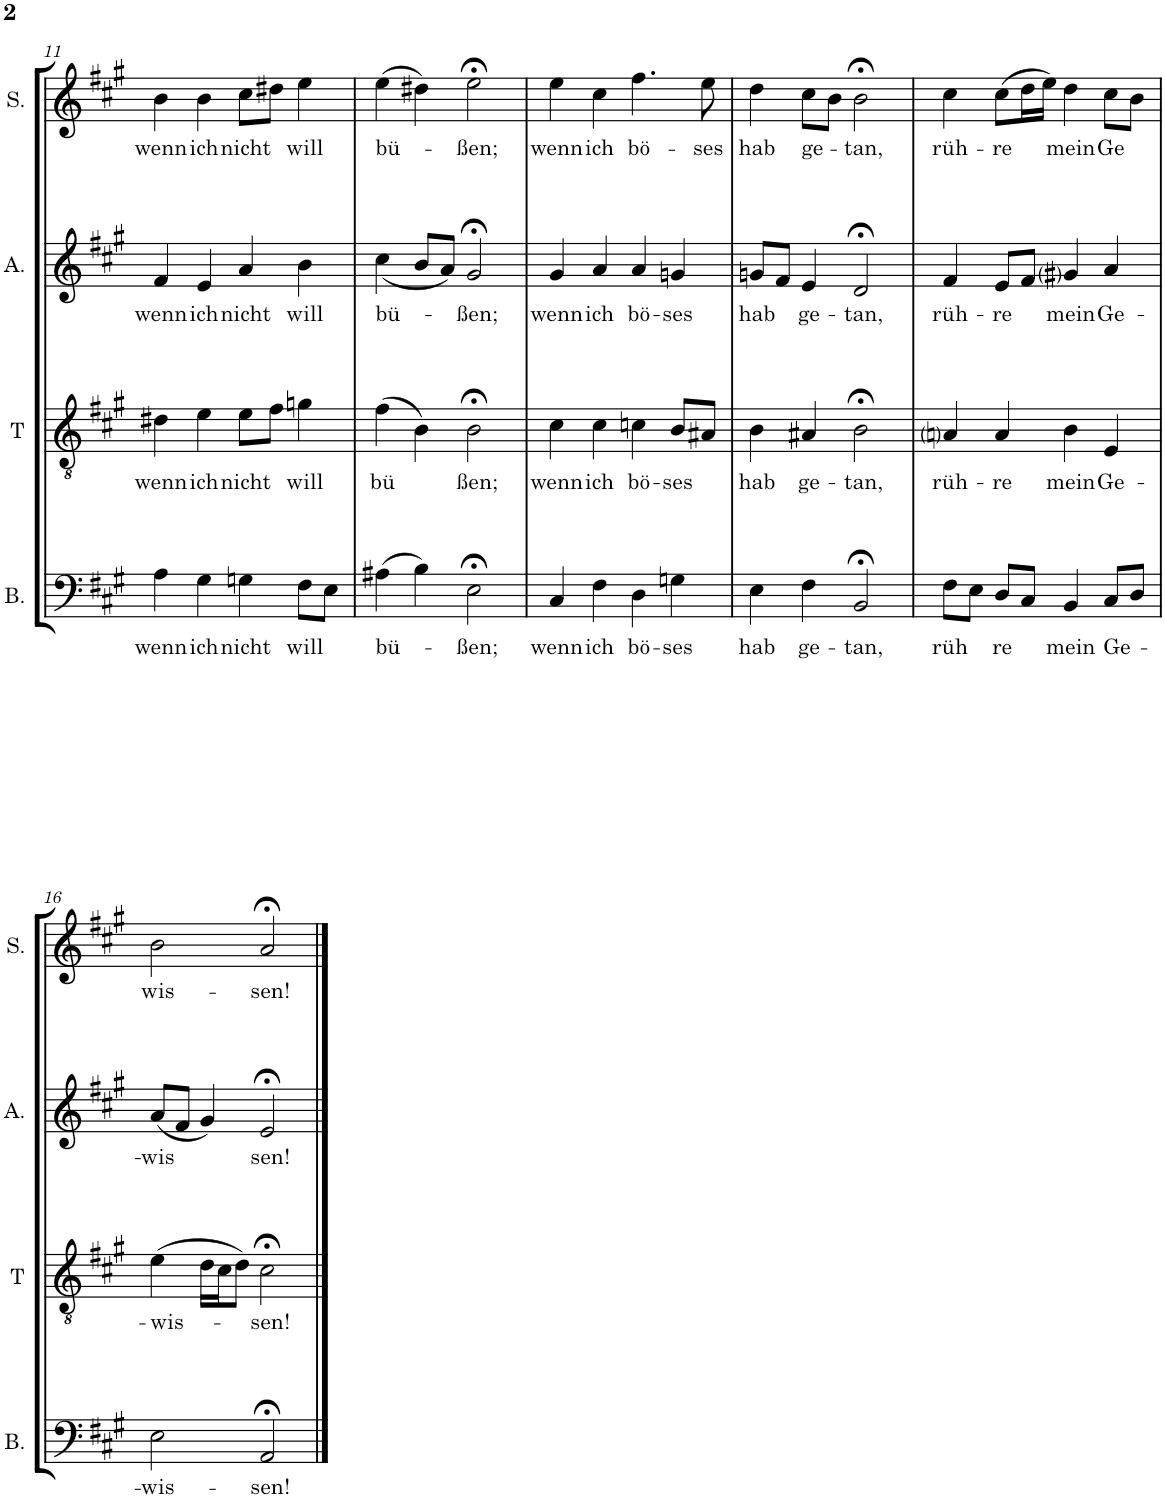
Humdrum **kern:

**kern	**text	**kern	**text	**kern	**text	**kern	**text
*part4	*part4	*part3	*part3	*part2	*part2	*part1	*part1
*staff4	*staff4	*staff3	*staff3	*staff2	*staff2	*staff1	*staff1
*I"Bass	*	*I"Tenor	*	*I"Alt	*	*I"Sopran	*
*I'B.	*	*I'T	*	*I'A.	*	*I'S.	*
!!LO:PB:g=z
*clefF4	*	*clefGv2	*	*clefG2	*	*clefG2	*
*	*	*	*	*	*	*Trd1c2	*
*k[f#c#g#]	*	*k[f#c#g#]	*	*k[f#c#g#]	*	*k[f#c#g#]	*
*A:	*	*A:	*	*A:	*	*A:	*
*M4/4	*	*M4/4	*	*M4/4	*	*M4/4	*
=11	=11	=11	=11	=11	=11	=11	=11
!	!LO:LY:b	!	!LO:LY:b	!	!LO:LY:b	!	!LO:LY:b
4A\	wenn	4d#X\	wenn	4f#/	wenn	4b\	wenn
!	!LO:LY:b	!	!LO:LY:b	!	!LO:LY:b	!	!LO:LY:b
4G#\	ich	4e\	ich	4e/	ich	4b\	ich
!	!LO:LY:b	!	!LO:LY:b	!	!LO:LY:b	!	!LO:LY:b
4Gn\	nicht	8e\L	nicht	4a/	nicht	8cc#\L	nicht
.	.	8f#\J	.	.	.	8dd#X\J	.
!	!LO:LY:b	!	!LO:LY:b	!	!LO:LY:b	!	!LO:LY:b
8F#\L	will	4gn\	will	4b\	will	4ee\	will
8E\J	.	.	.	.	.	.	.
=12	=12	=12	=12	=12	=12	=12	=12
!	!LO:LY:b	!	!LO:LY:b	!	!LO:LY:b	!	!LO:LY:b
(>4A#X\	bü-	(4f#\	bü	(<4cc#\	bü-	(>4ee\	bü-
4B\)	.	4B\)	.	8b/L	.	4dd#X\)	.
.	.	.	.	8a/J)	.	.	.
!	!LO:LY:b	!	!LO:LY:b	!	!LO:LY:b	!	!LO:LY:b
2E;<\	-ßen;	2B;<\	ßen;	2g#;</	-ßen;	2ee;<\	-ßen;
=13	=13	=13	=13	=13	=13	=13	=13
!	!LO:LY:b	!	!LO:LY:b	!	!LO:LY:b	!	!LO:LY:b
4C#/	wenn	4c#\	wenn	4g#/	wenn	4ee\	wenn
!	!LO:LY:b	!	!LO:LY:b	!	!LO:LY:b	!	!LO:LY:b
4F#\	ich	4c#\	ich	4a/	ich	4cc#\	ich
!	!LO:LY:b	!	!LO:LY:b	!	!LO:LY:b	!	!LO:LY:b
4D\	bö-	4cn\	bö-	4a/	bö-	4.ff#\	bö-
!	!LO:LY:b	!	!LO:LY:b	!	!LO:LY:b	!	!
4Gn\	-ses	8B/L	-ses	4gn/	-ses	.	.
!	!	!	!	!	!	!	!LO:LY:b
.	.	8A#X/J	.	.	.	8ee\	-ses
=14	=14	=14	=14	=14	=14	=14	=14
!	!LO:LY:b	!	!LO:LY:b	!	!LO:LY:b	!	!LO:LY:b
4E\	hab	4B\	hab	8gn/L	hab	4dd\	hab
.	.	.	.	8f#/J	.	.	.
!	!LO:LY:b	!	!LO:LY:b	!	!LO:LY:b	!	!LO:LY:b
4F#\	ge-	4A#X/	ge-	4e/	ge-	8cc#\L	ge-
.	.	.	.	.	.	8b\J	.
!	!LO:LY:b	!	!LO:LY:b	!	!LO:LY:b	!	!LO:LY:b
2BB;</	-tan,	2B;<\	-tan,	2d;</	-tan,	2b;<\	-tan,
=15	=15	=15	=15	=15	=15	=15	=15
!	!LO:LY:b	!	!LO:LY:b	!	!LO:LY:b	!	!LO:LY:b
8F#\L	rüh	4Ani/	rüh-	4f#/	rüh-	4cc#\	rüh-
8E\J	.	.	.	.	.	.	.
!	!LO:LY:b	!	!LO:LY:b	!	!LO:LY:b	!	!LO:LY:b
8D/L	re	4A/	-re	8e/L	-re	(>8cc#\L	-re
8C#/J	.	.	.	8f#/J	.	16dd\L	.
.	.	.	.	.	.	16ee\JJ)	.
!	!LO:LY:b	!	!LO:LY:b	!	!LO:LY:b	!	!LO:LY:b
4BB/	mein	4B\	mein	4g#i/	mein	4dd\	mein
!	!LO:LY:b	!	!LO:LY:b	!	!LO:LY:b	!	!LO:LY:b
8C#/L	Ge-	4E/	Ge-	4a/	Ge-	8cc#\L	Ge
8D/J	.	.	.	.	.	8b\J	.
!!LO:LB:g=z
=16	=16	=16	=16	=16	=16	=16	=16
!	!LO:LY:b	!	!LO:LY:b	!	!LO:LY:b	!	!LO:LY:b
2E\	-wis-	(>4e\	-wis-	(<8a/L	-wis	2b\	wis-
.	.	.	.	8f#/J	.	.	.
.	.	16d\LL	.	4g#/)	.	.	.
.	.	16c#\J	.	.	.	.	.
.	.	8d\J)	.	.	.	.	.
!	!LO:LY:b	!	!LO:LY:b	!	!LO:LY:b	!	!LO:LY:b
2AA;</	-sen!	2c#;<\	-sen!	2e;</	sen!	2a;</	-sen!
==	==	==	==	==	==	==	==
*-	*-	*-	*-	*-	*-	*-	*-
